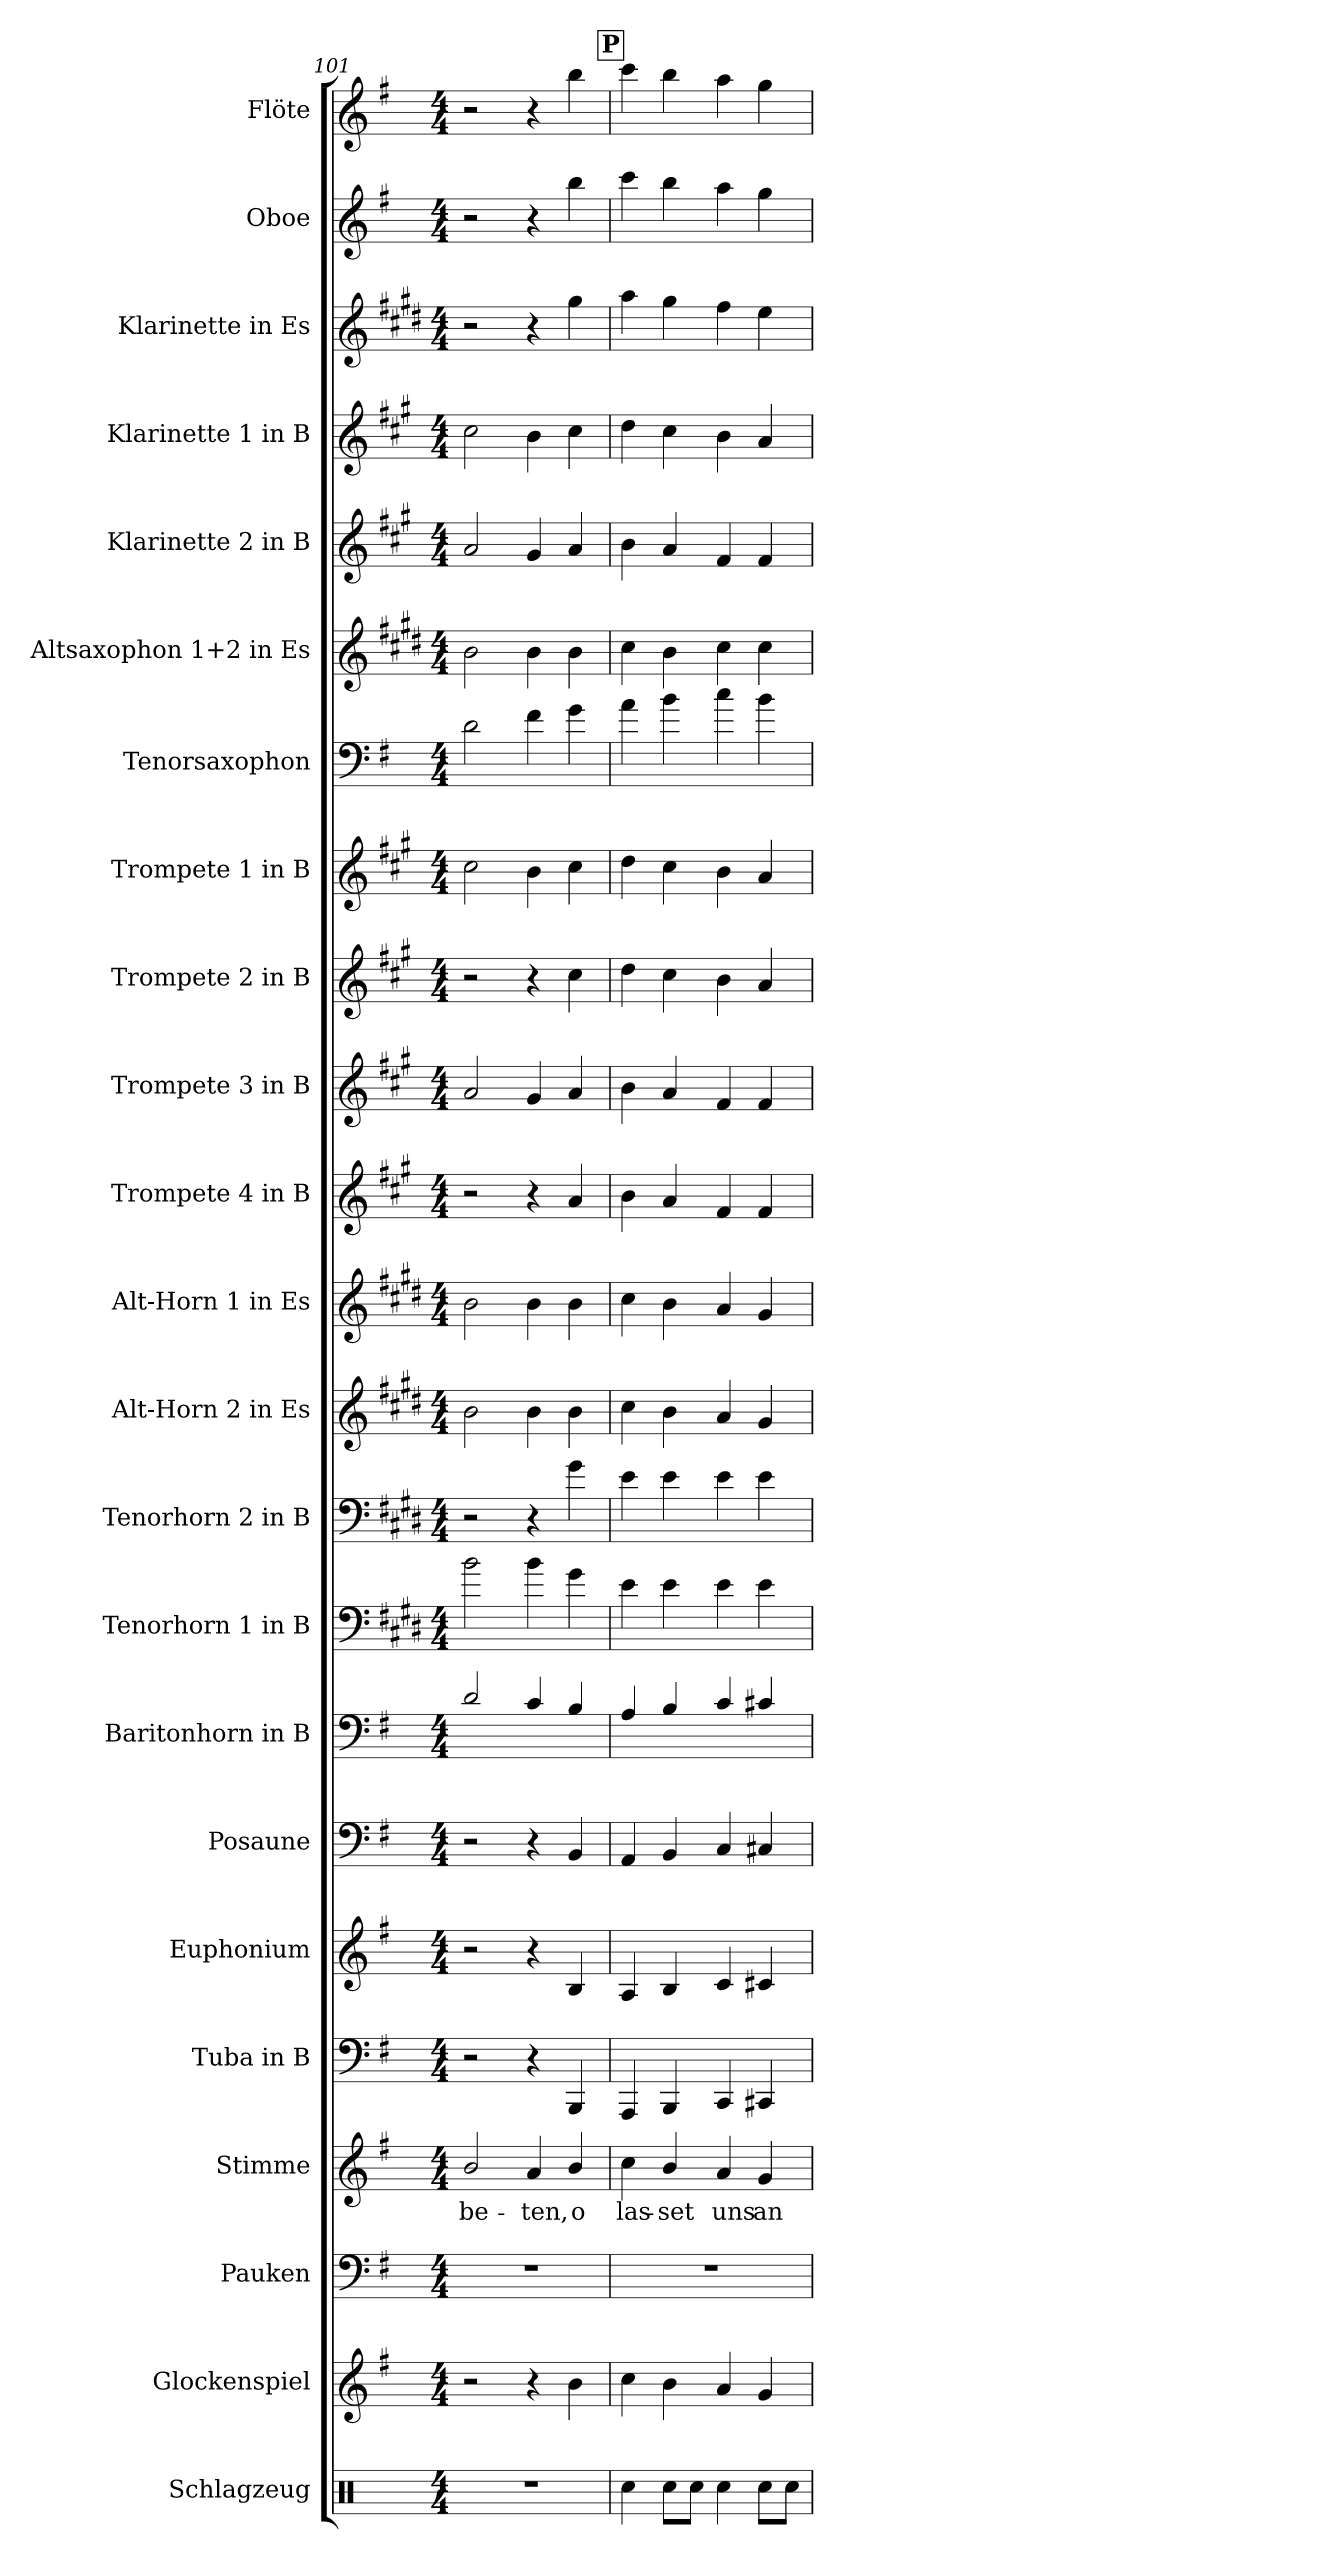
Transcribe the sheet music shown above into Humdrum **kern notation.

**kern	**kern	**kern	**kern	**text	**kern	**kern	**kern	**kern	**kern	**kern	**kern	**kern	**kern	**kern	**kern	**kern	**kern	**kern	**kern	**kern	**kern	**kern	**kern
*part23	*part22	*part21	*part20	*part20	*part19	*part18	*part17	*part16	*part15	*part14	*part13	*part12	*part11	*part10	*part9	*part8	*part7	*part6	*part5	*part4	*part3	*part2	*part1
*staff23	*staff22	*staff21	*staff20	*staff20	*staff19	*staff18	*staff17	*staff16	*staff15	*staff14	*staff13	*staff12	*staff11	*staff10	*staff9	*staff8	*staff7	*staff6	*staff5	*staff4	*staff3	*staff2	*staff1
*I"Schlagzeug	*I"Glockenspiel	*I"Pauken	*I"Stimme	*	*I"Tuba in B	*I"Euphonium	*I"Posaune	*I"Baritonhorn in B	*I"Tenorhorn  1 in B	*I"Tenorhorn 2 in B	*I"Alt-Horn 2 in Es	*I"Alt-Horn 1 in Es	*I"Trompete 4 in B	*I"Trompete 3 in B	*I"Trompete 2  in B	*I"Trompete 1 in B	*I"Tenorsaxophon	*I"Altsaxophon 1+2 in Es	*I"Klarinette 2  in B	*I"Klarinette 1 in B	*I"Klarinette in Es	*I"Oboe	*I"Flöte
*clefX	*clefG2	*clefF4	*clefG2	*	*clefF4	*clefG2	*clefF4	*clefF4	*clefF4	*clefF4	*clefG2	*clefG2	*clefG2	*clefG2	*clefG2	*clefG2	*clefF4	*clefG2	*clefG2	*clefG2	*clefG2	*clefG2	*clefG2
*	*ITrd-14c-24	*	*	*	*	*ITrd8c14	*	*ITrd8c14	*ITrd5c9	*ITrd5c9	*ITrd5c9	*ITrd5c9	*ITrd1c2	*ITrd1c2	*ITrd1c2	*ITrd1c2	*ITrd8c14	*ITrd5c9	*ITrd1c2	*ITrd1c2	*ITrd-2c-3	*	*
*k[]	*k[f#]	*k[f#]	*k[f#]	*	*k[f#]	*k[f#]	*k[f#]	*k[f#]	*k[f#]	*k[f#]	*k[f#]	*k[f#]	*k[f#]	*k[f#]	*k[f#]	*k[f#]	*k[f#]	*k[f#]	*k[f#]	*k[f#]	*k[f#]	*k[f#]	*k[f#]
*C:	*G:	*G:	*G:	*	*G:	*G:	*G:	*G:	*G:	*G:	*G:	*G:	*G:	*G:	*G:	*G:	*G:	*G:	*G:	*G:	*G:	*G:	*G:
*M4/4	*M4/4	*M4/4	*M4/4	*	*M4/4	*M4/4	*M4/4	*M4/4	*M4/4	*M4/4	*M4/4	*M4/4	*M4/4	*M4/4	*M4/4	*M4/4	*M4/4	*M4/4	*M4/4	*M4/4	*M4/4	*M4/4	*M4/4
=101	=101	=101	=101	=101	=101	=101	=101	=101	=101	=101	=101	=101	=101	=101	=101	=101	=101	=101	=101	=101	=101	=101	=101
!	!	!	!	!LO:LY:b:color=#000000	!	!	!	!	!	!	!	!	!	!	!	!	!	!	!	!	!	!	!
1r	2r	1r	2bi/	-be-	2r	2r	2r	2Di/	2di\	2r	2di\	2di\	2r	2gi/	2r	2bi\	2Di\	2di\	2gi/	2bi\	2r	2r	2r
!	!	!	!	!LO:LY:b:color=#000000	!	!	!	!	!	!	!	!	!	!	!	!	!	!	!	!	!	!	!
.	4r	.	4ai/	-ten,	4r	4r	4r	4Ci/	4di\	4r	4di\	4di\	4r	4f#i/	4r	4ai\	4F#i\	4di\	4f#i/	4ai\	4r	4r	4r
!	!	!	!	!LO:LY:b:color=#000000	!	!	!	!	!	!	!	!	!	!	!	!	!	!	!	!	!	!	!
.	4bbbi\	.	4bi/	o	4BBBi/	4BBi/	4BBi/	4BBi/	4Bi\	4Bi\	4di\	4di\	4gi/	4gi/	4bi\	4bi\	4Gi\	4di\	4gi/	4bi\	4bbi\	4bbi\	4bbi\
!!LO:REH:place=s1:B:color=#000000:enc=box:fs=14.284:t=P
=102	=102	=102	=102	=102	=102	=102	=102	=102	=102	=102	=102	=102	=102	=102	=102	=102	=102	=102	=102	=102	=102	=102	=102
!	!	!	!	!LO:LY:b:color=#000000	!	!	!	!	!	!	!	!	!	!	!	!	!	!	!	!	!	!	!
4Rcci\	4cccci\	1r	4cci\	las-	4AAAi/	4AAi/	4AAi/	4AAi/	4Gi\	4Gi\	4ei\	4ei\	4ai\	4ai\	4cci\	4cci\	4Ai\	4ei\	4ai\	4cci\	4ccci\	4ccci\	4ccci\
!	!	!	!	!LO:LY:b:color=#000000	!	!	!	!	!	!	!	!	!	!	!	!	!	!	!	!	!	!	!
8Rcci\L	4bbbi\	.	4bi/	-set	4BBBi/	4BBi/	4BBi/	4BBi/	4Gi\	4Gi\	4di\	4di\	4gi/	4gi/	4bi\	4bi\	4Bi\	4di\	4gi/	4bi\	4bbi\	4bbi\	4bbi\
8Rcci\J	.	.	.	.	.	.	.	.	.	.	.	.	.	.	.	.	.	.	.	.	.	.	.
!	!	!	!	!LO:LY:b:color=#000000	!	!	!	!	!	!	!	!	!	!	!	!	!	!	!	!	!	!	!
4Rcci\	4aaai/	.	4ai/	uns	4CCi/	4Ci/	4Ci/	4Ci/	4Gi\	4Gi\	4ci/	4ci/	4ei/	4ei/	4ai\	4ai\	4ci\	4ei\	4ei/	4ai\	4aai\	4aai\	4aai\
!	!	!	!	!LO:LY:b:color=#000000	!	!	!	!	!	!	!	!	!	!	!	!	!	!	!	!	!	!	!
8Rcci\L	4gggi/	.	4gi/	an-	4CC#Xi/	4C#Xi/	4C#Xi/	4C#Xi/	4Gi\	4Gi\	4Bi/	4Bi/	4ei/	4ei/	4gi/	4gi/	4Bi\	4ei\	4ei/	4gi/	4ggi\	4ggi\	4ggi\
8Rcci\J	.	.	.	.	.	.	.	.	.	.	.	.	.	.	.	.	.	.	.	.	.	.	.
=	=	=	=	=	=	=	=	=	=	=	=	=	=	=	=	=	=	=	=	=	=	=	=
*-	*-	*-	*-	*-	*-	*-	*-	*-	*-	*-	*-	*-	*-	*-	*-	*-	*-	*-	*-	*-	*-	*-	*-
